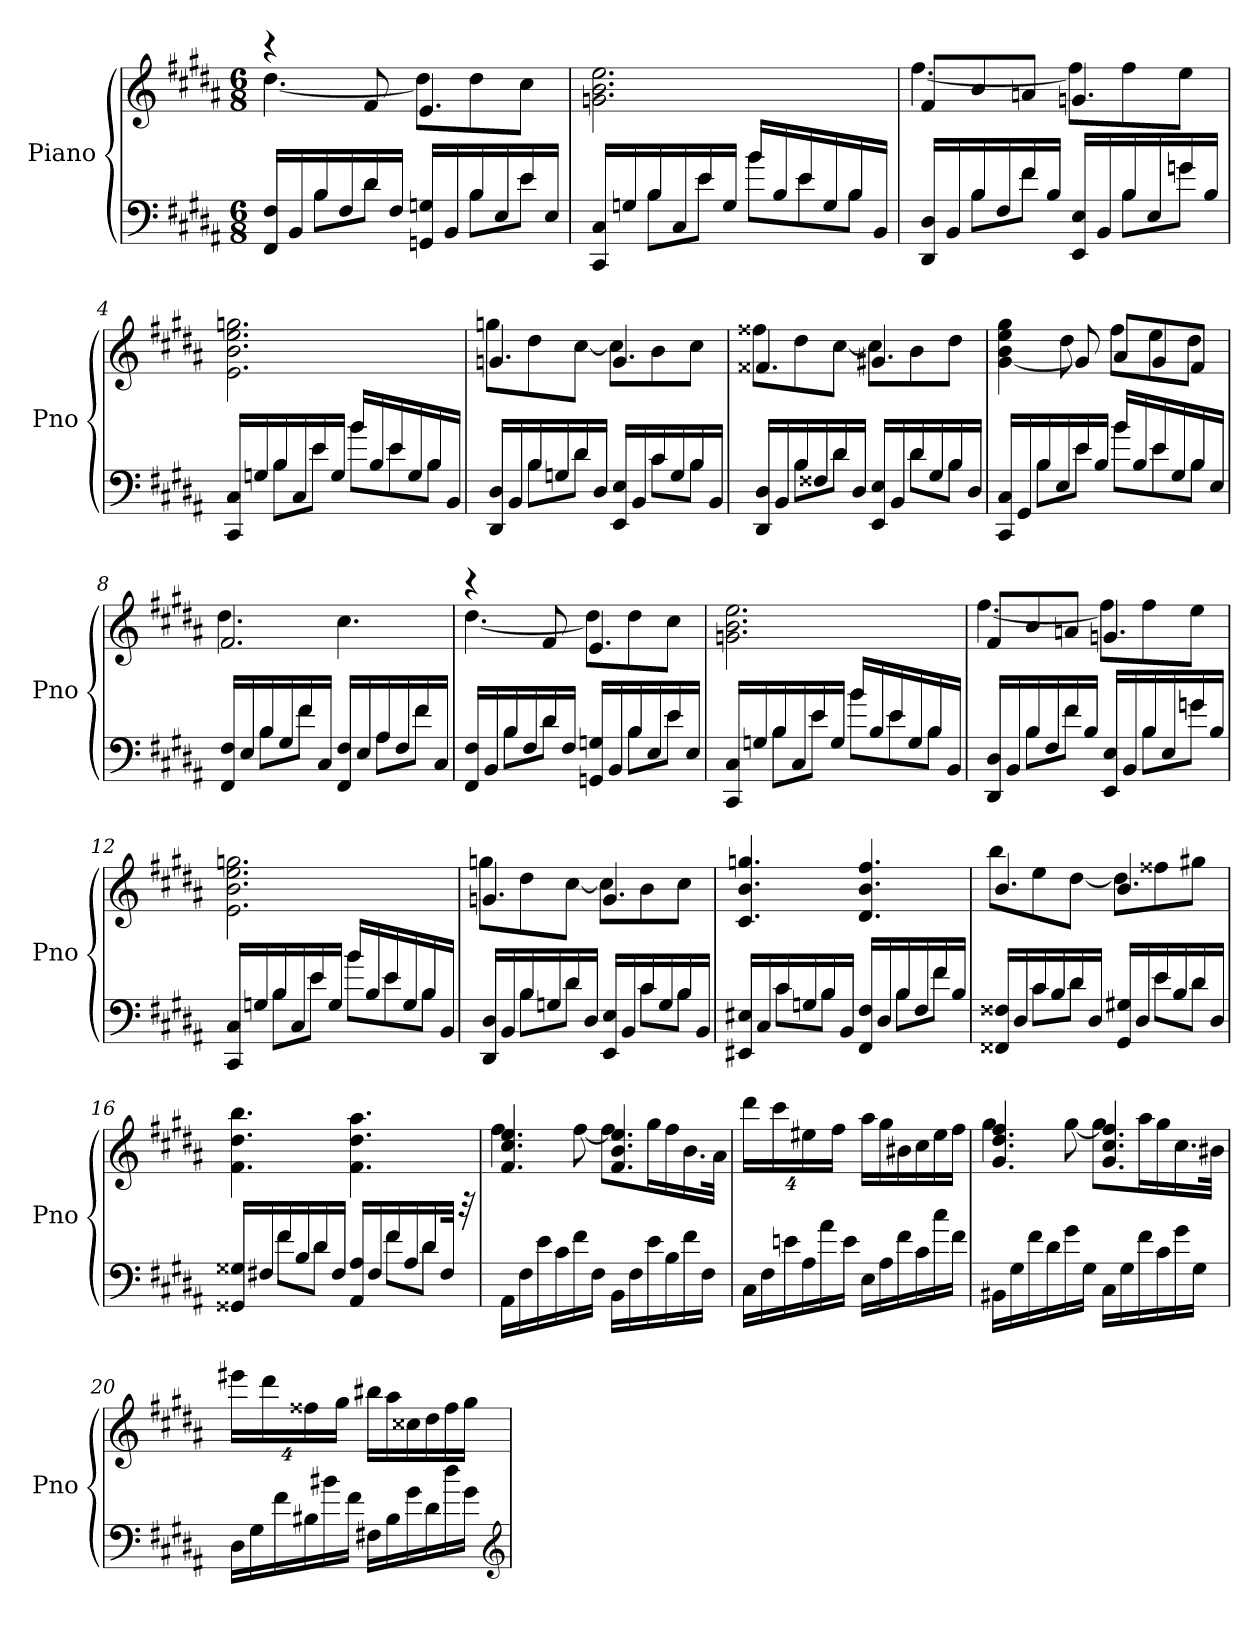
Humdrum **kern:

**kern	**kern
*part1	*part1
*staff2	*staff1
*I"Piano	*
*I'Pno	*
*clefF4	*clefG2
*k[f#c#g#d#a#]	*k[f#c#g#d#a#]
*B:	*B:
*M6/8	*M6/8
=1	=1
*^	*^
16FF# 16F#LL	8ryy	4r	[4.dd#
16BB	.	.	.
16B	8BL	.	.
16F#	.	.	.
16d#	8d#J	8f#	.
16F#JJ	.	.	.
16GGn 16GnLL	8ryy	4.e	8dd#L]
16BB	.	.	.
16B	8BL	.	8dd#
16E	.	.	.
16e	8eJ	.	8cc#J
16EJJ	.	.	.
*	*	*v	*v
=2	=2	=2
16CC# 16C#LL	8ryy	2.gn 2.b 2.ee
16Gn	.	.
16B	8BL	.
16C#	.	.
16e	8eJ	.
16GJJ	.	.
16bLL	8bL	.
16B	.	.
16e	8e	.
16G	.	.
16B	8BJ	.
16BBJJ	.	.
=3	=3	=3
*	*	*^
16DD# 16D#LL	8ryy	8f#L	[4.ff#
16BB	.	.	.
16B	8BL	8b	.
16F#	.	.	.
16f#	8f#J	8anJ	.
16BJJ	.	.	.
16EE 16ELL	8ryy	4.gn	8ff#L]
16BB	.	.	.
16B	8BL	.	8ff#
16E	.	.	.
16gn	8gnJ	.	8eeJ
16BJJ	.	.	.
*	*	*v	*v
=4	=4	=4
16CC# 16C#LL	8ryy	2.e 2.b 2.ee 2.ggn
16Gn	.	.
16B	8BL	.
16C#	.	.
16e	8eJ	.
16GJJ	.	.
16bLL	8bL	.
16B	.	.
16e	8e	.
16G	.	.
16B	8BJ	.
16BBJJ	.	.
=5	=5	=5
*	*	*^
16DD# 16D#LL	8ryy	4.gn	8ggnL
16BB	.	.	.
16B	8BL	.	8dd#
16Gn	.	.	.
16d#	8d#J	.	[8cc#J
16D#JJ	.	.	.
16EE 16ELL	8ryy	4.g	8cc#L]
16BB	.	.	.
16c#	8c#L	.	8b
16G	.	.	.
16B	8BJ	.	8cc#J
16BBJJ	.	.	.
=6	=6	=6	=6
16DD# 16D#LL	8ryy	4.f##X	8ff##XL
16BB	.	.	.
16B	8BL	.	8dd#
16F##X	.	.	.
16d#	8d#J	.	[8cc#J
16D#JJ	.	.	.
16EE 16ELL	8ryy	4.g#X	8cc#L]
16BB	.	.	.
16d#	8d#L	.	8b
16G#	.	.	.
16B	8BJ	.	8dd#J
16D#JJ	.	.	.
=7	=7	=7	=7
16CC# 16C#LL	8ryy	[4g# 4b 4ee 4gg#	4ryy
16GG#	.	.	.
16B	8BL	.	.
16E	.	.	.
16e	8eJ	8g#]	8dd#
16BJJ	.	.	.
16bLL	8bL	8a#L	8ff#L
16B	.	.	.
16e	8e	8g#	8ee
16G#	.	.	.
16B	8BJ	8f#J	8dd#J
16EJJ	.	.	.
=8	=8	=8	=8
16FF# 16F#LL	8ryy	2.f#	4.dd#
16E	.	.	.
16B	8BL	.	.
16G#	.	.	.
16f#	8f#J	.	.
16C#JJ	.	.	.
16FF# 16F#LL	8ryy	.	4.cc#
16E	.	.	.
16A#	8A#L	.	.
16F#	.	.	.
16f#	8f#J	.	.
16C#JJ	.	.	.
=9	=9	=9	=9
16FF# 16F#LL	8ryy	4r	[4.dd#
16BB	.	.	.
16B	8BL	.	.
16F#	.	.	.
16d#	8d#J	8f#	.
16F#JJ	.	.	.
16GGn 16GnLL	8ryy	4.e	8dd#L]
16BB	.	.	.
16B	8BL	.	8dd#
16E	.	.	.
16e	8eJ	.	8cc#J
16EJJ	.	.	.
*	*	*v	*v
=10	=10	=10
16CC# 16C#LL	8ryy	2.gn 2.b 2.ee
16Gn	.	.
16B	8BL	.
16C#	.	.
16e	8eJ	.
16GJJ	.	.
16bLL	8bL	.
16B	.	.
16e	8e	.
16G	.	.
16B	8BJ	.
16BBJJ	.	.
=11	=11	=11
*	*	*^
16DD# 16D#LL	8ryy	8f#L	[4.ff#
16BB	.	.	.
16B	8BL	8b	.
16F#	.	.	.
16f#	8f#J	8anJ	.
16BJJ	.	.	.
16EE 16ELL	8ryy	4.gn	8ff#L]
16BB	.	.	.
16B	8BL	.	8ff#
16E	.	.	.
16gn	8gnJ	.	8eeJ
16BJJ	.	.	.
*	*	*v	*v
=12	=12	=12
16CC# 16C#LL	8ryy	2.e 2.b 2.ee 2.ggn
16Gn	.	.
16B	8BL	.
16C#	.	.
16e	8eJ	.
16GJJ	.	.
16bLL	8bL	.
16B	.	.
16e	8e	.
16G	.	.
16B	8BJ	.
16BBJJ	.	.
=13	=13	=13
*	*	*^
16DD# 16D#LL	8ryy	4.gn	8ggnL
16BB	.	.	.
16B	8BL	.	8dd#
16Gn	.	.	.
16d#	8d#J	.	[8cc#J
16D#JJ	.	.	.
16EE 16ELL	8ryy	4.g	8cc#L]
16BB	.	.	.
16c#	8c#L	.	8b
16G	.	.	.
16B	8BJ	.	8cc#J
16BBJJ	.	.	.
*	*	*v	*v
=14	=14	=14
16EE#X 16E#XLL	8ryy	4.c# 4.b 4.ggn
16C#	.	.
16c#	8c#L	.
16Gn	.	.
16B	8BJ	.
16BBJJ	.	.
16FF# 16F#LL	8ryy	4.d# 4.b 4.ff#
16D#	.	.
16B	8BL	.
16F#	.	.
16f#	8f#J	.
16BJJ	.	.
=15	=15	=15
*	*	*^
16FF##X 16F##XLL	8ryy	4.b	8bbL
16D#	.	.	.
16c#	8c#L	.	8ee
16B	.	.	.
16d#	8d#J	.	[8dd#J
16D#JJ	.	.	.
16GG# 16G#XLL	8ryy	4.b	8dd#L]
16D#	.	.	.
16e	8eL	.	8ff##X
16B	.	.	.
16d#	8d#J	.	8gg#XJ
16D#JJ	.	.	.
*	*	*v	*v
=16	=16	=16
16GG##X 16G##XLL	8ryy	4.f# 4.dd# 4.bb
16F#X	.	.
16f#	8f#L	.
16B	.	.
16d#	8d#J	.
16F#JJ	.	.
16AA# 16A#LL	8ryy	4.f# 4.dd# 4.aa#
16F#	.	.
16f#	8f#L	.
16A#	.	.
16d#	8d#J	.
32F#JJk	.	.
32r	.	.
*v	*v	*
=17	=17
*	*^
16AA#LL	4.f# 4.cc# 4.ee	4ff#
16F#	.	.
16e	.	.
16c#	.	.
16f#	.	[8ff#
16F#JJ	.	.
16BBLL	4.f# 4.b 4.ee	8ff#L]
16F#	.	.
16e	.	16gg#L
16B	.	16ff#
16f#	.	16.b
16F#JJ	.	.
.	.	32a#JJk
*	*v	*v
=18	=18
16C#LL	32%3ddd#LL
16F#	.
.	32%3ccc#
16en	.
16A#	32%3ee#X
16a#	.
.	32%3ff#JJ
16eJJ	.
16ELL	16aa#LL
16A#	16gg#
16f#	16b#X
16c#	16cc#
16cc#	16ee#
16f#JJ	16ff#JJ
=19	=19
*	*^
16BB#XLL	4.g# 4.dd# 4.ff#	4gg#
16G#	.	.
16f#	.	.
16d#	.	.
16g#	.	[8gg#
16G#JJ	.	.
16C#LL	4.g# 4.cc# 4.ff#	8gg#L]
16G#	.	.
16f#	.	16aa#L
16c#	.	16gg#
16g#	.	16.cc#
16G#JJ	.	.
.	.	32b#XJJk
*	*v	*v
=20	=20
16D#LL	32%3eee#XLL
16G#	.
.	32%3ddd#
16f#	.
16B#X	32%3ff##X
16b#X	.
.	32%3gg#JJ
16f#JJ	.
16F#XLL	16bb#XLL
16B#	16aa#
16g#	16cc##X
16d#	16dd#
16dd#	16ff##
16g#JJ	16gg#JJ
*clefG2	*
=	=
*-	*-
